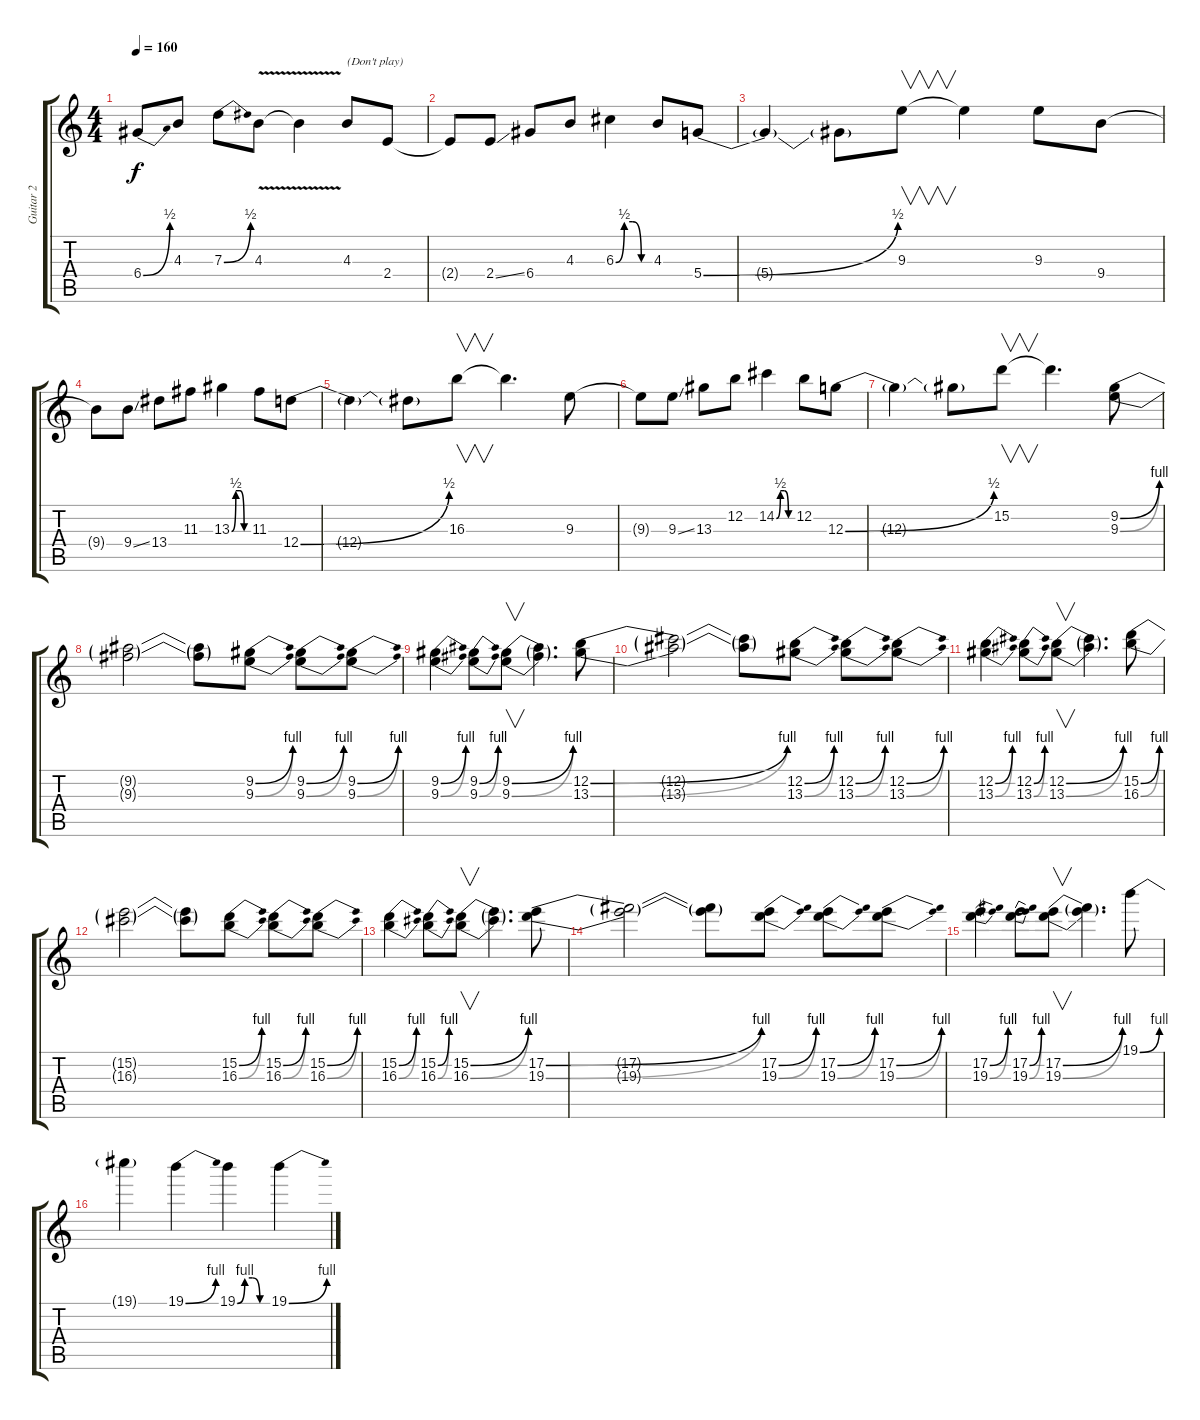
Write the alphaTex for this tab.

\track ("Guitar 2" "Guitar 2") {instrument distortionguitar}
\staff {score tabs}
\tuning (E4 B3 G3 D3 A2 E2) {hide}
\ts (4 4)
\tempo 160
\clef g2
\ks c
6.4{be (bend 0 0 60 2)}.8{dy f} 4.3.8 7.3{be (bend 0 0 60 2)}.8 4.3{v}.8 4.3{t}.4 4.3.8{txt "(Don't play)"} 2.4.8 |
2.4{t}.8 2.4{ss}.8 6.4.8 4.3.8 6.3{be (custom 0 0 15 2 30 2 45 0 60 0)}.4 4.3.8 5.4{be (bend 0 0 60 2)}.8 |
5.4{t}.4 5.4{t}.8 9.3.8{v} 9.3{t}.4 9.3.8 9.4.8 |
9.4{t}.8 9.4{ss}.8 13.4.8 11.3.8 13.3{be (custom 0 0 15 2 30 2 45 0 60 0)}.4 11.3.8 12.4{be (bend 0 0 60 2)}.8 |
12.4{t}.4 12.4{t}.8 16.3.8{v} 16.3{t}.4{d} 9.3.8 |
9.3{t}.8 9.3{ss}.8 13.3.8 12.2.8 14.2{be (custom 0 0 15 2 30 2 45 0 60 0)}.4 12.2.8 12.3{be (bend 0 0 60 2)}.8 |
12.3{t}.4 12.3{t}.8 15.2.8{v} 15.2{t}.4{d} (9.2{be (bend 0 0 60 4)} 9.3{be (bend 0 0 60 4)}).8 |
(9.2{t} 9.3{t}).2 (9.2{t} 9.3{t}).8 (9.2{be (bend 0 0 60 4)} 9.3{be (bend 0 0 60 4)}).8 (9.2{be (bend 0 0 60 4)} 9.3{be (bend 0 0 60 4)}).8 (9.2{be (bend 0 0 60 4)} 9.3{be (bend 0 0 60 4)}).8 |
(9.2{be (bend 0 0 60 4)} 9.3{be (bend 0 0 60 4)}).4 (9.2{be (bend 0 0 60 4)} 9.3{be (bend 0 0 60 4)}).8 (9.2{be (bend 0 0 60 4)} 9.3{be (bend 0 0 60 4)}).8{v} (9.2{t} 9.3{t}).4{d} (12.2{be (bend 0 0 60 4)} 13.3{be (bend 0 0 60 4)}).8 |
(12.2{t} 13.3{t}).2 (12.2{t} 13.3{t}).8 (12.2{be (bend 0 0 60 4)} 13.3{be (bend 0 0 60 4)}).8 (12.2{be (bend 0 0 60 4)} 13.3{be (bend 0 0 60 4)}).8 (12.2{be (bend 0 0 60 4)} 13.3{be (bend 0 0 60 4)}).8 |
(12.2{be (bend 0 0 60 4)} 13.3{be (bend 0 0 60 4)}).4 (12.2{be (bend 0 0 60 4)} 13.3{be (bend 0 0 60 4)}).8 (12.2{be (bend 0 0 60 4)} 13.3{be (bend 0 0 60 4)}).8{v} (12.2{t} 13.3{t}).4{d} (15.2{be (bend 0 0 60 4)} 16.3{be (bend 0 0 60 4)}).8 |
(15.2{t} 16.3{t}).2 (15.2{t} 16.3{t}).8 (15.2{be (bend 0 0 60 4)} 16.3{be (bend 0 0 60 4)}).8 (15.2{be (bend 0 0 60 4)} 16.3{be (bend 0 0 60 4)}).8 (15.2{be (bend 0 0 60 4)} 16.3{be (bend 0 0 60 4)}).8 |
(15.2{be (bend 0 0 60 4)} 16.3{be (bend 0 0 60 4)}).4 (15.2{be (bend 0 0 60 4)} 16.3{be (bend 0 0 60 4)}).8 (15.2{be (bend 0 0 60 4)} 16.3{be (bend 0 0 60 4)}).8{v} (15.2{t} 16.3{t}).4{d} (17.2{be (bend 0 0 60 4)} 19.3{be (bend 0 0 60 4)}).8 |
(17.2{t} 19.3{t}).2 (17.2{t} 19.3{t}).8 (17.2{be (bend 0 0 60 4)} 19.3{be (bend 0 0 60 4)}).8 (17.2{be (bend 0 0 60 4)} 19.3{be (bend 0 0 60 4)}).8 (17.2{be (bend 0 0 60 4)} 19.3{be (bend 0 0 60 4)}).8 |
(17.2{be (bend 0 0 60 4)} 19.3{be (bend 0 0 60 4)}).4 (17.2{be (bend 0 0 60 4)} 19.3{be (bend 0 0 60 4)}).8 (17.2{be (bend 0 0 60 4)} 19.3{be (bend 0 0 60 4)}).8{v} (17.2{t} 19.3{t}).4{d} 19.1{be (bend 0 0 60 4)}.8 |
19.1{t}.4 19.1{be (bend 0 0 60 4)}.4 19.1{be (custom 0 0 15 4 30 4 45 0 60 0)}.4 19.1{be (bend 0 0 60 4)}.4
